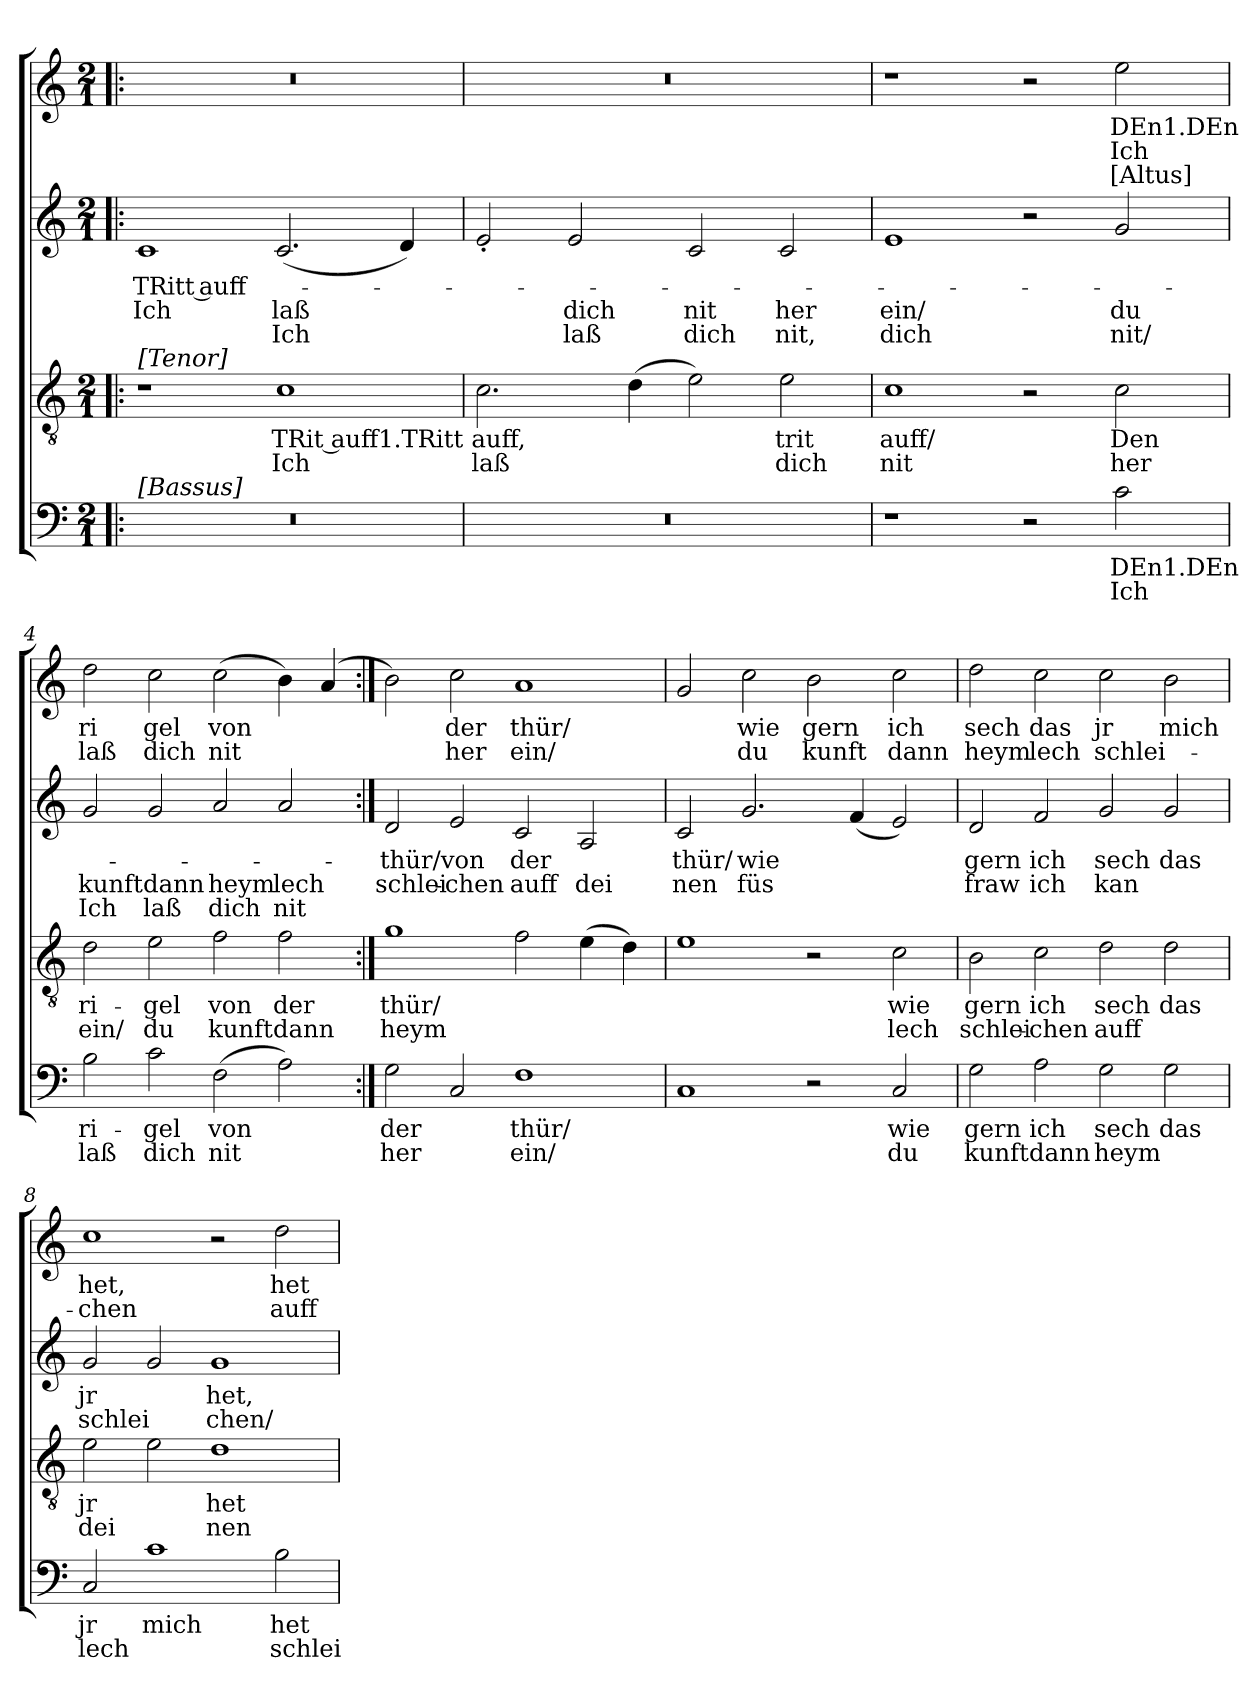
**kern	**text	**text	**kern	**text	**text	**kern	**text	**text	**text	**kern	**text	**text	**text
*part4	*part4	*part4	*part3	*part3	*part3	*part2	*part2	*part2	*part2	*part1	*part1	*part1	*part1
*staff4	*staff4	*staff4	*staff3	*staff3	*staff3	*staff2	*staff2	*staff2	*staff2	*staff1	*staff1	*staff1	*staff1
*clefF4	*	*	*clefGv2	*	*	*clefG2	*	*	*	*clefG2	*	*	*
*k[]	*	*	*k[]	*	*	*k[]	*	*	*	*k[]	*	*	*
*C:	*	*	*C:	*	*	*C:	*	*	*	*C:	*	*	*
*M2/1	*	*	*M2/1	*	*	*M2/1	*	*	*	*M2/1	*	*	*
=1!|:	=1!|:	=1!|:	=1!|:	=1!|:	=1!|:	=1!|:	=1!|:	=1!|:	=1!|:	=1!|:	=1!|:	=1!|:	=1!|:
!	!	!	!LO:TX:a:t=[Tenor]	!	!	!	!	!	!	!	!	!	!
!LO:TX:a:t=[Bassus]	!	!	!	!	!	!	!	!	!	!	!	!	!
!	!	!	!	!	!	!	!LO:LY:b:rj	!LO:LY:b:rj	!	!	!	!	!
0r	.	.	1r	.	.	1c	TRitt auff-	Ich	.	0r	.	.	.
!	!	!	!	!LO:LY:b:rj	!LO:LY:b:rj	!	!	!LO:LY:b	!LO:LY:b	!	!	!	!
.	.	.	1c	TRit auff1.TRitt	Ich	(<2.c/	.	laß	Ich	.	.	.	.
.	.	.	.	.	.	4d/)	.	.	.	.	.	.	.
=2	=2	=2	=2	=2	=2	=2	=2	=2	=2	=2	=2	=2	=2
!	!	!	!	!LO:LY:b	!LO:LY:b	!	!	!	!	!	!	!	!
0r	.	.	2.c\	auff,	laß	2e'</	.	.	.	0r	.	.	.
!	!	!	!	!	!	!	!	!LO:LY:b	!LO:LY:b	!	!	!	!
.	.	.	.	.	.	2e/	.	dich	laß	.	.	.	.
.	.	.	(>4d\	.	.	.	.	.	.	.	.	.	.
!	!	!	!	!	!	!	!	!LO:LY:b	!LO:LY:b	!	!	!	!
.	.	.	2e\)	.	.	2c/	.	nit	dich	.	.	.	.
!	!	!	!	!LO:LY:b	!LO:LY:b	!	!	!LO:LY:b	!LO:LY:b	!	!	!	!
.	.	.	2e\	trit	dich	2c/	.	her	nit,	.	.	.	.
=3	=3	=3	=3	=3	=3	=3	=3	=3	=3	=3	=3	=3	=3
!	!	!	!	!LO:LY:b	!LO:LY:b	!	!	!LO:LY:b	!LO:LY:b	!	!	!	!
1r	.	.	1c	auff/	nit	1e	.	ein/	dich	1r	.	.	.
2r	.	.	2r	.	.	2r	.	.	.	2r	.	.	.
!	!LO:LY:b:rj	!LO:LY:b:rj	!	!LO:LY:b	!LO:LY:b	!	!	!LO:LY:b	!LO:LY:b	!	!LO:LY:b:rj	!LO:LY:b:rj	!LO:LY:b:rj
2c\	DEn1.DEn	Ich	2c\	Den	her	2g/	.	du	nit/	2ee\	DEn1.DEn	Ich	[Altus]
=4	=4	=4	=4	=4	=4	=4	=4	=4	=4	=4	=4	=4	=4
!	!LO:LY:b	!LO:LY:b	!	!LO:LY:b	!LO:LY:b	!	!	!LO:LY:b	!LO:LY:b	!	!LO:LY:b	!LO:LY:b	!
2B\	ri-	laß	2d\	ri-	ein/	2g/	.	kunft	Ich	2dd\	ri	laß	.
!	!LO:LY:b	!LO:LY:b	!	!LO:LY:b	!LO:LY:b	!	!	!LO:LY:b	!LO:LY:b	!	!LO:LY:b	!LO:LY:b	!
2c\	-gel	dich	2e\	-gel	du	2g/	.	dann	laß	2cc\	gel	dich	.
!	!LO:LY:b	!LO:LY:b	!	!LO:LY:b	!LO:LY:b	!	!	!LO:LY:b	!LO:LY:b	!	!LO:LY:b	!LO:LY:b	!
(>2F\	von	nit	2f\	von	kunft	2a/	.	heym	dich	(>2cc\	von	nit	.
!	!	!	!	!LO:LY:b	!LO:LY:b	!	!	!LO:LY:b	!LO:LY:b	!	!	!	!
2A\)	.	.	2f\	der	dann	2a/	.	lech	nit	4b\)	.	.	.
.	.	.	.	.	.	.	.	.	.	(>4a/	.	.	.
!!LO:LB:g=z
=5:|!	=5:|!	=5:|!	=5:|!	=5:|!	=5:|!	=5:|!	=5:|!	=5:|!	=5:|!	=5:|!	=5:|!	=5:|!	=5:|!
!	!LO:LY:b	!LO:LY:b	!	!LO:LY:b	!LO:LY:b	!	!LO:LY:b	!LO:LY:b	!	!	!	!	!
2G\	der	her	1g	thür/	heym	2d/	-thür/von	schlei-	.	2b\)	.	.	.
!	!	!	!	!	!	!	!	!LO:LY:b	!	!	!LO:LY:b	!LO:LY:b	!
2C/	.	.	.	.	.	2e/	.	-chen	.	2cc\	der	her	.
!	!LO:LY:b	!LO:LY:b	!	!	!	!	!LO:LY:b	!LO:LY:b	!	!	!LO:LY:b	!LO:LY:b	!
1F	thür/	ein/	2f\	.	.	2c/	der	auff	.	1a	thür/	ein/	.
!	!	!	!	!	!	!	!	!LO:LY:b	!	!	!	!	!
.	.	.	(>4e\	.	.	2A/	.	dei	.	.	.	.	.
.	.	.	4d\)	.	.	.	.	.	.	.	.	.	.
=6	=6	=6	=6	=6	=6	=6	=6	=6	=6	=6	=6	=6	=6
!	!	!	!	!	!	!	!LO:LY:b	!LO:LY:b	!	!	!	!	!
1C	.	.	1e	.	.	2c/	thür/	nen	.	2g/	.	.	.
!	!	!	!	!	!	!	!LO:LY:b	!LO:LY:b	!	!	!LO:LY:b	!LO:LY:b	!
.	.	.	.	.	.	2.g/	wie	füs	.	2cc\	wie	du	.
!	!	!	!	!	!	!	!	!	!	!	!LO:LY:b	!LO:LY:b	!
2r	.	.	2r	.	.	.	.	.	.	2b\	gern	kunft	.
.	.	.	.	.	.	(<4f/	.	.	.	.	.	.	.
!	!LO:LY:b	!LO:LY:b	!	!LO:LY:b	!LO:LY:b	!	!	!	!	!	!LO:LY:b	!LO:LY:b	!
2C/	wie	du	2c\	wie	lech	2e/)	.	.	.	2cc\	ich	dann	.
=7	=7	=7	=7	=7	=7	=7	=7	=7	=7	=7	=7	=7	=7
!	!LO:LY:b	!LO:LY:b	!	!LO:LY:b	!LO:LY:b	!	!LO:LY:b	!LO:LY:b	!	!	!LO:LY:b	!LO:LY:b	!
2G\	gern	kunft	2B\	gern	schlei-	2d/	gern	fraw	.	2dd\	sech	heym	.
!	!LO:LY:b	!LO:LY:b	!	!LO:LY:b	!LO:LY:b	!	!LO:LY:b	!LO:LY:b	!	!	!LO:LY:b	!LO:LY:b	!
2A\	ich	dann	2c\	ich	-chen	2f/	ich	ich	.	2cc\	das	lech	.
!	!LO:LY:b	!LO:LY:b	!	!LO:LY:b	!LO:LY:b	!	!LO:LY:b	!LO:LY:b	!	!	!LO:LY:b	!LO:LY:b	!
2G\	sech	heym	2d\	sech	auff	2g/	sech	kan	.	2cc\	jr	schlei-	.
!	!LO:LY:b	!	!	!LO:LY:b	!	!	!LO:LY:b	!	!	!	!LO:LY:b	!	!
2G\	das	.	2d\	das	.	2g/	das	.	.	2b\	mich	.	.
=8	=8	=8	=8	=8	=8	=8	=8	=8	=8	=8	=8	=8	=8
!	!LO:LY:b	!LO:LY:b	!	!LO:LY:b	!LO:LY:b	!	!LO:LY:b	!LO:LY:b	!	!	!LO:LY:b	!LO:LY:b	!
2C/	jr	lech	2e\	jr	dei	2g/	jr	schlei	.	1cc	het,	-chen	.
!	!LO:LY:b	!	!	!	!	!	!	!	!	!	!	!	!
1c	mich	.	2e\	.	.	2g/	.	.	.	.	.	.	.
!	!	!	!	!LO:LY:b	!LO:LY:b	!	!LO:LY:b	!LO:LY:b	!	!	!	!	!
.	.	.	1d	het	nen	1g	het,	chen/	.	2r	.	.	.
!	!LO:LY:b	!LO:LY:b	!	!	!	!	!	!	!	!	!LO:LY:b	!LO:LY:b	!
2B\	het	schlei-	.	.	.	.	.	.	.	2dd\	het	auff	.
=	=	=	=	=	=	=	=	=	=	=	=	=	=
*-	*-	*-	*-	*-	*-	*-	*-	*-	*-	*-	*-	*-	*-
